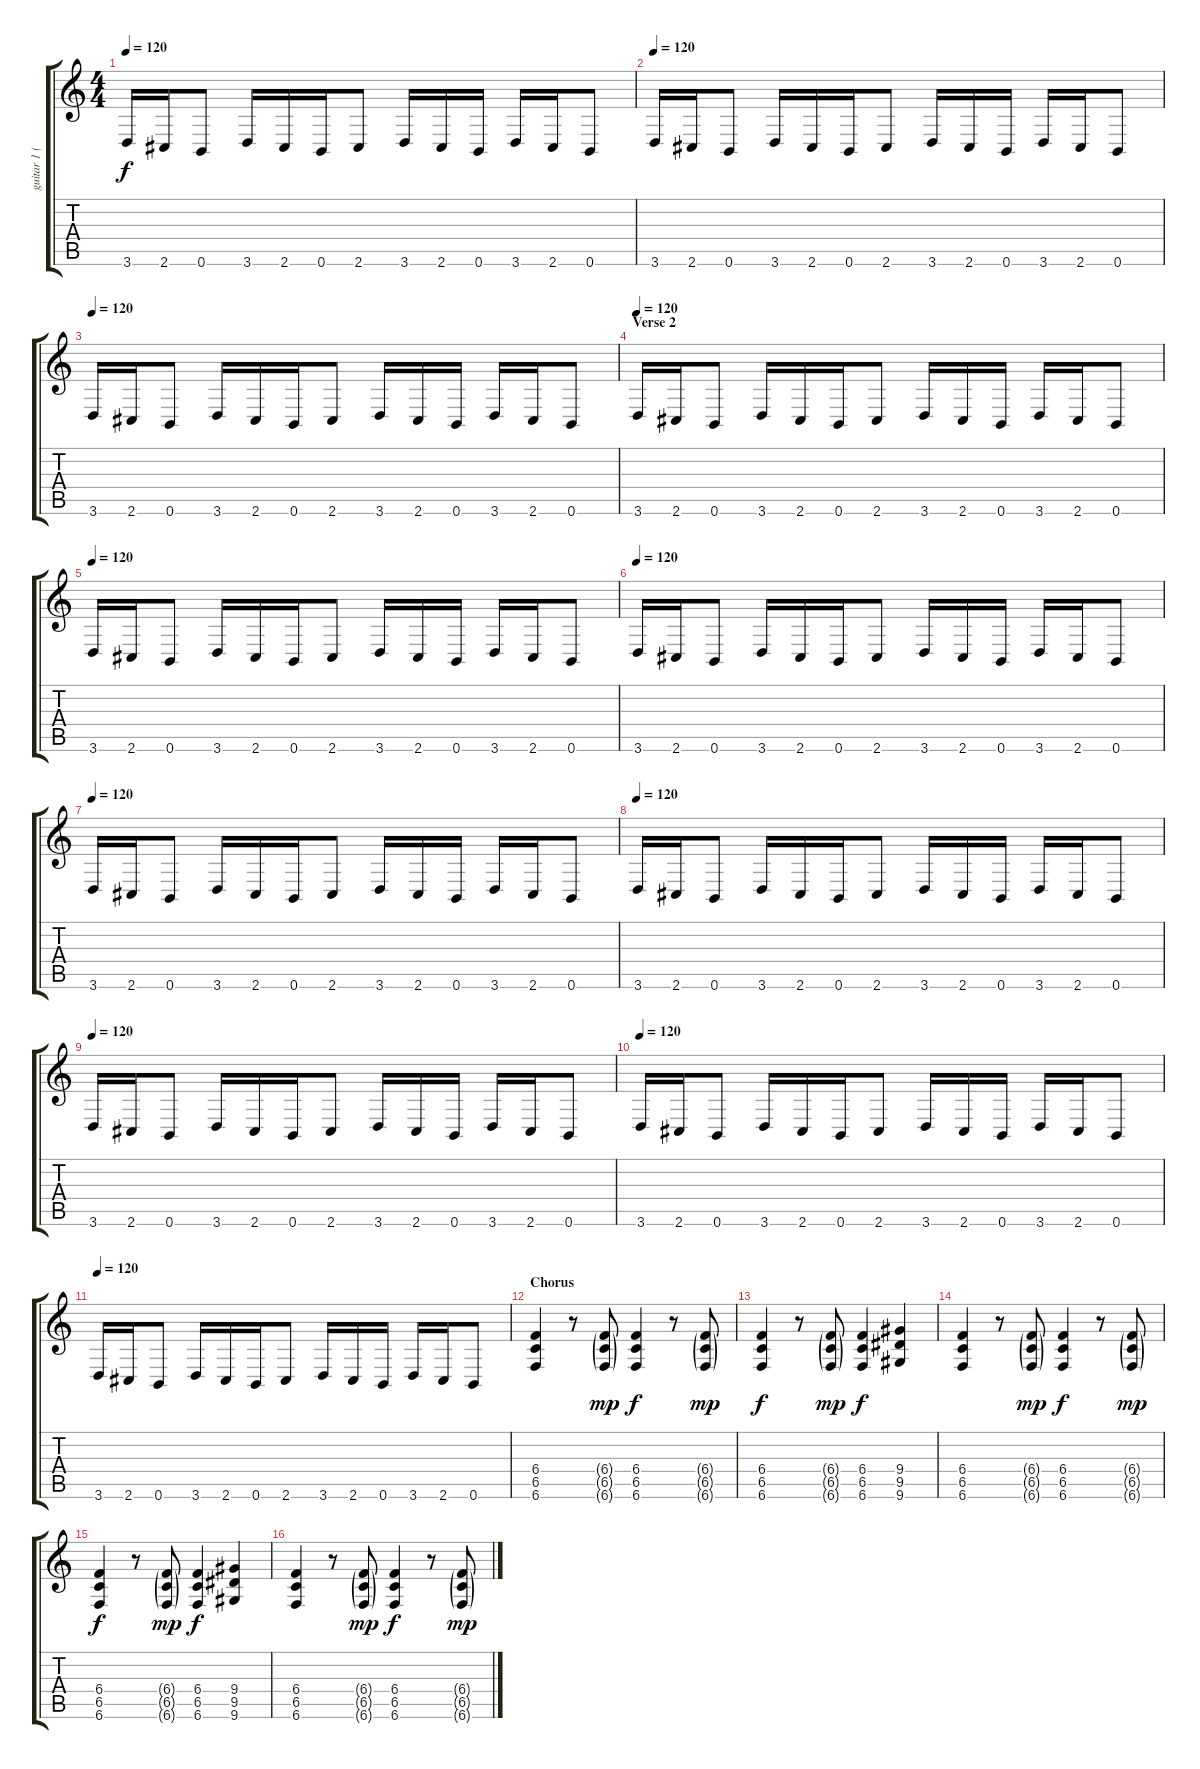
\track ("guitar 1 ( Max Cavalera )" "guitar 1 (") {instrument overdrivenguitar}
\staff {score tabs}
\tuning (Db4 Ab3 E3 B2 Gb2 B1) {hide}
\ts (4 4)
\tempo 120
\clef g2
\ks c
3.6.16{dy f volume 15} 2.6.16 0.6.8 3.6.16 2.6.16 0.6.16 2.6.8 3.6.16 2.6.16 0.6.16 3.6.16 2.6.16 0.6.8 |
\tempo 120
3.6.16{volume 15} 2.6.16 0.6.8 3.6.16 2.6.16 0.6.16 2.6.8 3.6.16 2.6.16 0.6.16 3.6.16 2.6.16 0.6.8 |
\tempo 120
3.6.16{volume 15} 2.6.16 0.6.8 3.6.16 2.6.16 0.6.16 2.6.8 3.6.16 2.6.16 0.6.16 3.6.16 2.6.16 0.6.8 |
\section ("" "Verse 2")
\tempo 120
3.6.16{volume 15} 2.6.16 0.6.8 3.6.16 2.6.16 0.6.16 2.6.8 3.6.16 2.6.16 0.6.16 3.6.16 2.6.16 0.6.8 |
\tempo 120
3.6.16{volume 15} 2.6.16 0.6.8 3.6.16 2.6.16 0.6.16 2.6.8 3.6.16 2.6.16 0.6.16 3.6.16 2.6.16 0.6.8 |
\tempo 120
3.6.16{volume 15} 2.6.16 0.6.8 3.6.16 2.6.16 0.6.16 2.6.8 3.6.16 2.6.16 0.6.16 3.6.16 2.6.16 0.6.8 |
\tempo 120
3.6.16{volume 15} 2.6.16 0.6.8 3.6.16 2.6.16 0.6.16 2.6.8 3.6.16 2.6.16 0.6.16 3.6.16 2.6.16 0.6.8 |
\tempo 120
3.6.16{volume 15} 2.6.16 0.6.8 3.6.16 2.6.16 0.6.16 2.6.8 3.6.16 2.6.16 0.6.16 3.6.16 2.6.16 0.6.8 |
\tempo 120
3.6.16{volume 15} 2.6.16 0.6.8 3.6.16 2.6.16 0.6.16 2.6.8 3.6.16 2.6.16 0.6.16 3.6.16 2.6.16 0.6.8 |
\tempo 120
3.6.16{volume 15} 2.6.16 0.6.8 3.6.16 2.6.16 0.6.16 2.6.8 3.6.16 2.6.16 0.6.16 3.6.16 2.6.16 0.6.8 |
\tempo 120
3.6.16{volume 15} 2.6.16 0.6.8 3.6.16 2.6.16 0.6.16 2.6.8 3.6.16 2.6.16 0.6.16 3.6.16 2.6.16 0.6.8 |
\section ("" "Chorus")
(6.4 6.5 6.6).4 r.8 (6.4{g} 6.5{g} 6.6{g}).8{dy mp} (6.4 6.5 6.6).4{dy f} r.8 (6.4{g} 6.5{g} 6.6{g}).8{dy mp} |
(6.4 6.5 6.6).4{dy f} r.8 (6.4{g} 6.5{g} 6.6{g}).8{dy mp} (6.4 6.5 6.6).4{dy f} (9.4 9.5 9.6).4 |
(6.4 6.5 6.6).4 r.8 (6.4{g} 6.5{g} 6.6{g}).8{dy mp} (6.4 6.5 6.6).4{dy f} r.8 (6.4{g} 6.5{g} 6.6{g}).8{dy mp} |
(6.4 6.5 6.6).4{dy f} r.8 (6.4{g} 6.5{g} 6.6{g}).8{dy mp} (6.4 6.5 6.6).4{dy f} (9.4 9.5 9.6).4 |
(6.4 6.5 6.6).4 r.8 (6.4{g} 6.5{g} 6.6{g}).8{dy mp} (6.4 6.5 6.6).4{dy f} r.8 (6.4{g} 6.5{g} 6.6{g}).8{dy mp}
